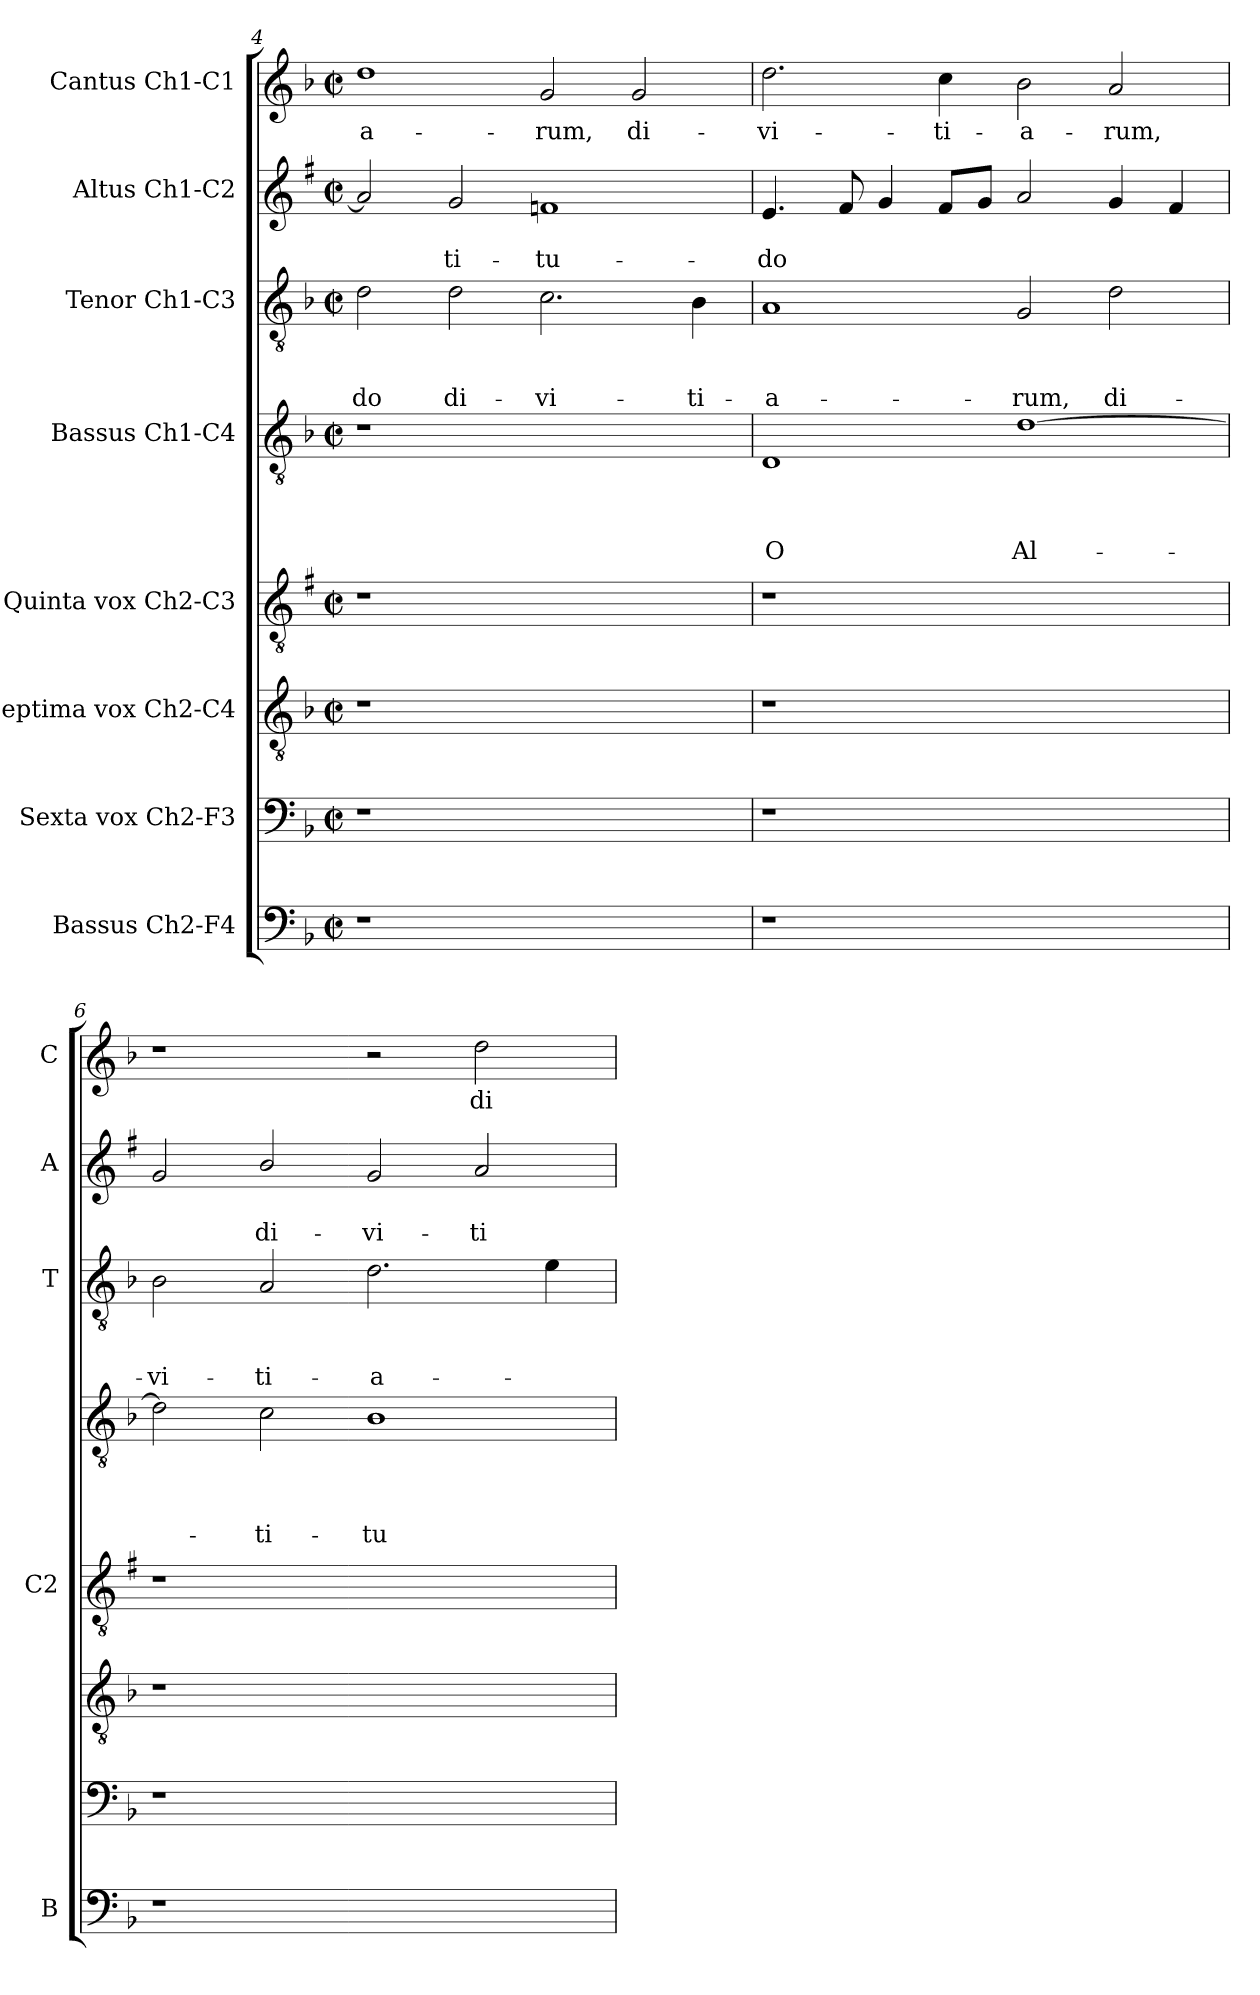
**kern	**kern	**kern	**kern	**kern	**text	**text	**text	**text	**kern	**text	**text	**text	**kern	**text	**text	**kern	**text
*part8	*part7	*part6	*part5	*part4	*part4	*part4	*part4	*part4	*part3	*part3	*part3	*part3	*part2	*part2	*part2	*part1	*part1
*staff8	*staff7	*staff6	*staff5	*staff4	*staff4	*staff4	*staff4	*staff4	*staff3	*staff3	*staff3	*staff3	*staff2	*staff2	*staff2	*staff1	*staff1
*I"Bassus Ch2-F4	*I"Sexta vox Ch2-F3	*I"Septima vox Ch2-C4	*I"Quinta vox Ch2-C3	*I"Bassus Ch1-C4	*	*	*	*	*I"Tenor Ch1-C3	*	*	*	*I"Altus Ch1-C2	*	*	*I"Cantus Ch1-C1	*
*I'B	*	*	*I'C2	*	*	*	*	*	*I'T	*	*	*	*I'A	*	*	*I'C	*
*clefF4	*clefF4	*clefGv2	*clefGv2	*clefGv2	*	*	*	*	*clefGv2	*	*	*	*clefG2	*	*	*clefG2	*
*	*	*	*ITrd1c2	*	*	*	*	*	*	*	*	*	*ITrd1c2	*	*	*	*
*k[b-]	*k[b-]	*k[b-]	*k[b-]	*k[b-]	*	*	*	*	*k[b-]	*	*	*	*k[b-]	*	*	*k[b-]	*
*F:	*F:	*F:	*F:	*F:	*	*	*	*	*F:	*	*	*	*F:	*	*	*F:	*
*M2/2	*M2/2	*M2/2	*M2/2	*M2/2	*	*	*	*	*M2/2	*	*	*	*M2/2	*	*	*M2/2	*
*met(c|)	*met(c|)	*met(c|)	*met(c|)	*met(c|)	*	*	*	*	*met(c|)	*	*	*	*met(c|)	*	*	*met(c|)	*
=4	=4	=4	=4	=4	=4	=4	=4	=4	=4	=4	=4	=4	=4	=4	=4	=4	=4
!	!	!	!	!	!	!	!	!	!	!	!	!LO:LY:b	!	!	!	!	!LO:LY:b
1r	1r	1r	1r	1r	.	.	.	.	2d\	.	.	-do	2g/]	.	.	1dd	-a-
!	!	!	!	!	!	!	!	!	!	!	!	!LO:LY:b	!	!	!LO:LY:b	!	!
.	.	.	.	.	.	.	.	.	2d\	.	.	di-	2f/	.	-ti-	.	.
!	!	!	!	!	!	!	!	!	!	!	!	!LO:LY:b	!	!	!LO:LY:b	!	!LO:LY:b
1ryy	1ryy	1ryy	1ryy	1ryy	.	.	.	.	2.c\	.	.	-vi-	1e-X	.	-tu-	2g/	-rum,
!	!	!	!	!	!	!	!	!	!	!	!	!	!	!	!	!	!LO:LY:b
.	.	.	.	.	.	.	.	.	.	.	.	.	.	.	.	2g/	di-
!	!	!	!	!	!	!	!	!	!	!	!	!LO:LY:b	!	!	!	!	!
.	.	.	.	.	.	.	.	.	4B-\	.	.	-ti-	.	.	.	.	.
=5	=5	=5	=5	=5	=5	=5	=5	=5	=5	=5	=5	=5	=5	=5	=5	=5	=5
!	!	!	!	!	!	!	!	!LO:LY:b	!	!	!	!LO:LY:b	!	!	!LO:LY:b	!	!LO:LY:b
1r	1r	1r	1r	1D	.	.	.	O	1A	.	.	-a-	4.d/	.	-do	2.dd\	-vi-
.	.	.	.	.	.	.	.	.	.	.	.	.	8e/	.	.	.	.
.	.	.	.	.	.	.	.	.	.	.	.	.	4f/	.	.	.	.
!	!	!	!	!	!	!	!	!	!	!	!	!	!	!	!	!	!LO:LY:b
.	.	.	.	.	.	.	.	.	.	.	.	.	8e/L	.	.	4cc\	-ti-
.	.	.	.	.	.	.	.	.	.	.	.	.	8f/J	.	.	.	.
!	!	!	!	!	!	!	!	!LO:LY:b	!	!	!	!LO:LY:b	!	!	!	!	!LO:LY:b
1ryy	1ryy	1ryy	1ryy	[1d	.	.	.	Al-	2G/	.	.	-rum,	2g/	.	.	2b-\	-a-
!	!	!	!	!	!	!	!	!	!	!	!	!LO:LY:b	!	!	!	!	!LO:LY:b
.	.	.	.	.	.	.	.	.	2d\	.	.	di-	4f/	.	.	2a/	-rum,
.	.	.	.	.	.	.	.	.	.	.	.	.	4e/	.	.	.	.
=6	=6	=6	=6	=6	=6	=6	=6	=6	=6	=6	=6	=6	=6	=6	=6	=6	=6
!	!	!	!	!	!	!	!	!	!	!	!	!LO:LY:b	!	!	!	!	!
1r	1r	1r	1r	2d\]	.	.	.	.	2B-\	.	.	-vi-	2f/	.	.	1r	.
!	!	!	!	!	!	!	!	!LO:LY:b	!	!	!	!LO:LY:b	!	!	!LO:LY:b	!	!
.	.	.	.	2c\	.	.	.	-ti-	2A/	.	.	-ti-	2a/	.	di-	.	.
!	!	!	!	!	!	!	!	!LO:LY:b	!	!	!	!LO:LY:b	!	!	!LO:LY:b	!	!
1ryy	1ryy	1ryy	1ryy	1B-	.	.	.	-tu-	2.d\	.	.	-a-	2f/	.	-vi-	2r	.
!	!	!	!	!	!	!	!	!	!	!	!	!	!	!	!LO:LY:b	!	!LO:LY:b
.	.	.	.	.	.	.	.	.	.	.	.	.	2g/	.	-ti-	2dd\	di-
.	.	.	.	.	.	.	.	.	4e\	.	.	.	.	.	.	.	.
=	=	=	=	=	=	=	=	=	=	=	=	=	=	=	=	=	=
*-	*-	*-	*-	*-	*-	*-	*-	*-	*-	*-	*-	*-	*-	*-	*-	*-	*-
